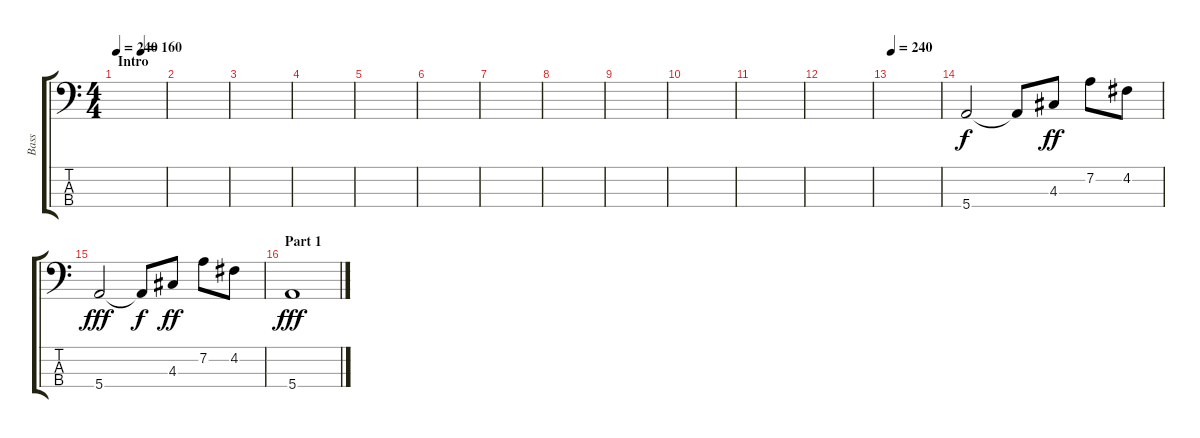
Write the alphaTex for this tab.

\track ("Bass" "Bass") {instrument acousticbass}
\staff {score tabs}
\tuning (G2 D2 A1 E1) {hide}
\ts (4 4)
\section ("" "Intro")
\tempo 240
\tempo (160 0.5)
\tempo 240
\clef f4
\ks c
|
|
|
|
|
|
|
|
|
|
|
|
\tempo 240
|
5.4.2 5.4{t}.8{dy f} 4.3.8{dy ff} 7.2.8 4.2.8 |
5.4.2{dy fff} 5.4{t}.8{dy f} 4.3.8{dy ff} 7.2.8 4.2.8 |
\section ("" "Part 1")
5.4.1{dy fff}
